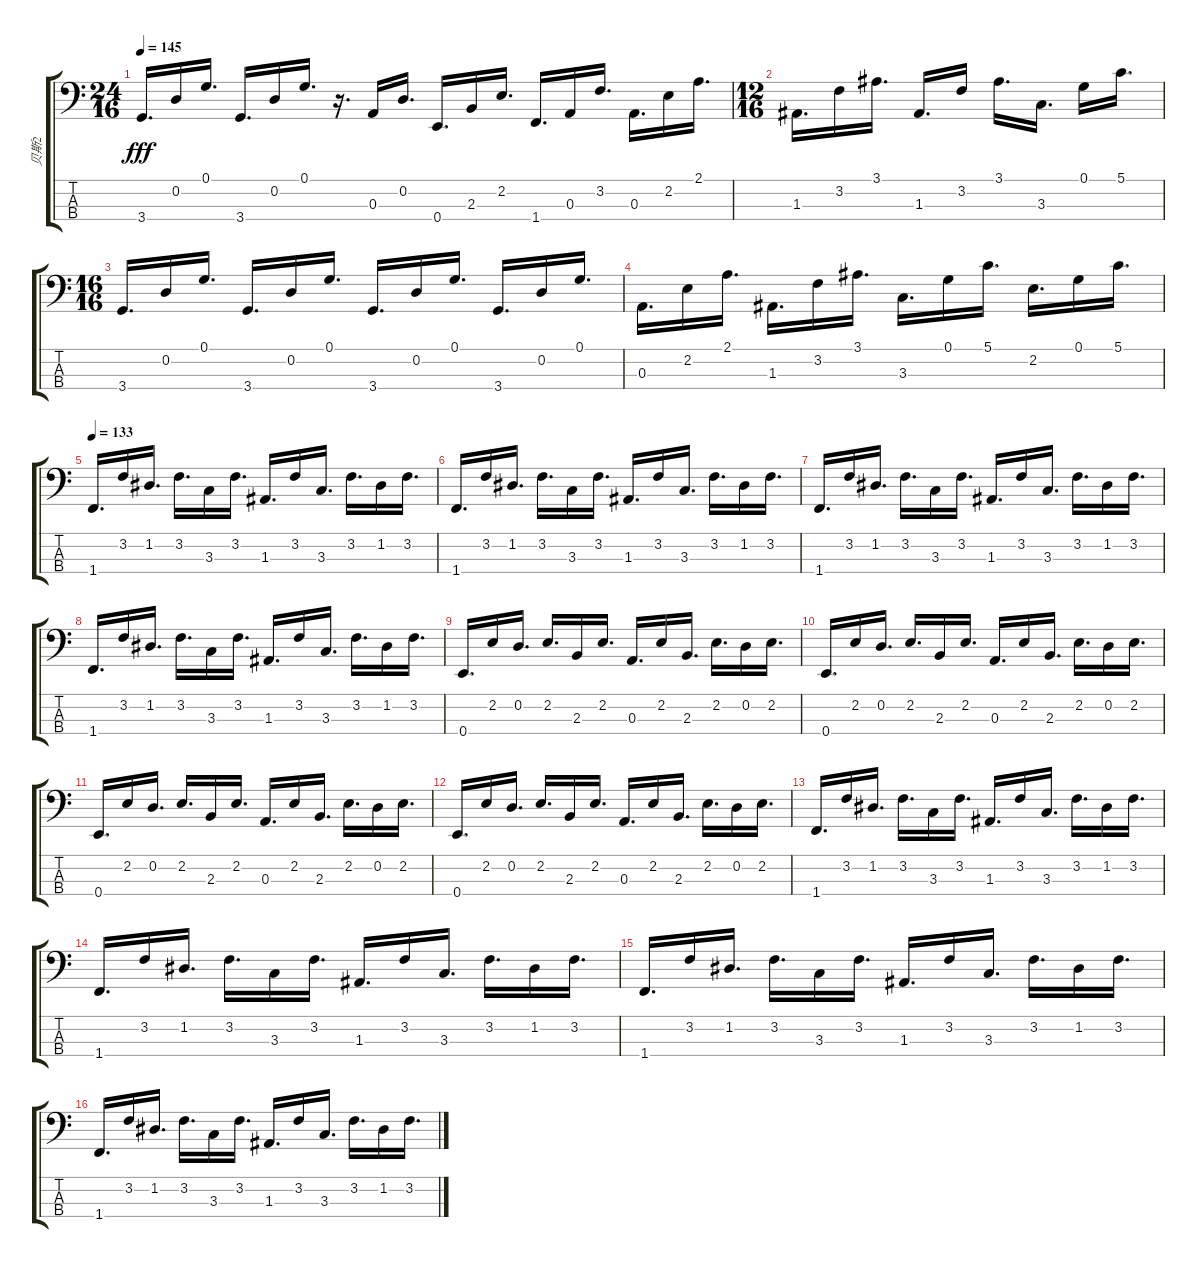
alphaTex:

\track ("贝斯2" "贝斯2") {instrument slapbass2}
\staff {score tabs}
\tuning (G2 D2 A1 E1) {hide}
\ts (24 16)
\tempo 145
\clef f4
\ks c
3.4.16{d dy fff} 0.2.16 0.1.16{d} 3.4.16{d} 0.2.16 0.1.16{d} r.16{d} 0.3.16 0.2.16{d} 0.4.16{d} 2.3.16 2.2.16{d} 1.4.16{d} 0.3.16 3.2.16{d} 0.3.16{d} 2.2.16 2.1.16{d} |
\ts (12 16)
1.3.16{d} 3.2.16 3.1.16{d} 1.3.16{d} 3.2.16 3.1.16{d} 3.3.16{d} 0.1.16 5.1.16{d} |
\ts (16 16)
3.4.16{d} 0.2.16 0.1.16{d} 3.4.16{d} 0.2.16 0.1.16{d} 3.4.16{d} 0.2.16 0.1.16{d} 3.4.16{d} 0.2.16 0.1.16{d} |
0.3.16{d} 2.2.16 2.1.16{d} 1.3.16{d} 3.2.16 3.1.16{d} 3.3.16{d} 0.1.16 5.1.16{d} 2.2.16{d} 0.1.16 5.1.16{d} |
\tempo 133
1.4.16{d} 3.2.16 1.2.16{d} 3.2.16{d} 3.3.16 3.2.16{d} 1.3.16{d} 3.2.16 3.3.16{d} 3.2.16{d} 1.2.16 3.2.16{d} |
1.4.16{d} 3.2.16 1.2.16{d} 3.2.16{d} 3.3.16 3.2.16{d} 1.3.16{d} 3.2.16 3.3.16{d} 3.2.16{d} 1.2.16 3.2.16{d} |
1.4.16{d} 3.2.16 1.2.16{d} 3.2.16{d} 3.3.16 3.2.16{d} 1.3.16{d} 3.2.16 3.3.16{d} 3.2.16{d} 1.2.16 3.2.16{d} |
1.4.16{d} 3.2.16 1.2.16{d} 3.2.16{d} 3.3.16 3.2.16{d} 1.3.16{d} 3.2.16 3.3.16{d} 3.2.16{d} 1.2.16 3.2.16{d} |
0.4.16{d} 2.2.16 0.2.16{d} 2.2.16{d} 2.3.16 2.2.16{d} 0.3.16{d} 2.2.16 2.3.16{d} 2.2.16{d} 0.2.16 2.2.16{d} |
0.4.16{d} 2.2.16 0.2.16{d} 2.2.16{d} 2.3.16 2.2.16{d} 0.3.16{d} 2.2.16 2.3.16{d} 2.2.16{d} 0.2.16 2.2.16{d} |
0.4.16{d} 2.2.16 0.2.16{d} 2.2.16{d} 2.3.16 2.2.16{d} 0.3.16{d} 2.2.16 2.3.16{d} 2.2.16{d} 0.2.16 2.2.16{d} |
0.4.16{d} 2.2.16 0.2.16{d} 2.2.16{d} 2.3.16 2.2.16{d} 0.3.16{d} 2.2.16 2.3.16{d} 2.2.16{d} 0.2.16 2.2.16{d} |
1.4.16{d} 3.2.16 1.2.16{d} 3.2.16{d} 3.3.16 3.2.16{d} 1.3.16{d} 3.2.16 3.3.16{d} 3.2.16{d} 1.2.16 3.2.16{d} |
1.4.16{d} 3.2.16 1.2.16{d} 3.2.16{d} 3.3.16 3.2.16{d} 1.3.16{d} 3.2.16 3.3.16{d} 3.2.16{d} 1.2.16 3.2.16{d} |
1.4.16{d} 3.2.16 1.2.16{d} 3.2.16{d} 3.3.16 3.2.16{d} 1.3.16{d} 3.2.16 3.3.16{d} 3.2.16{d} 1.2.16 3.2.16{d} |
1.4.16{d} 3.2.16 1.2.16{d} 3.2.16{d} 3.3.16 3.2.16{d} 1.3.16{d} 3.2.16 3.3.16{d} 3.2.16{d} 1.2.16 3.2.16{d}
